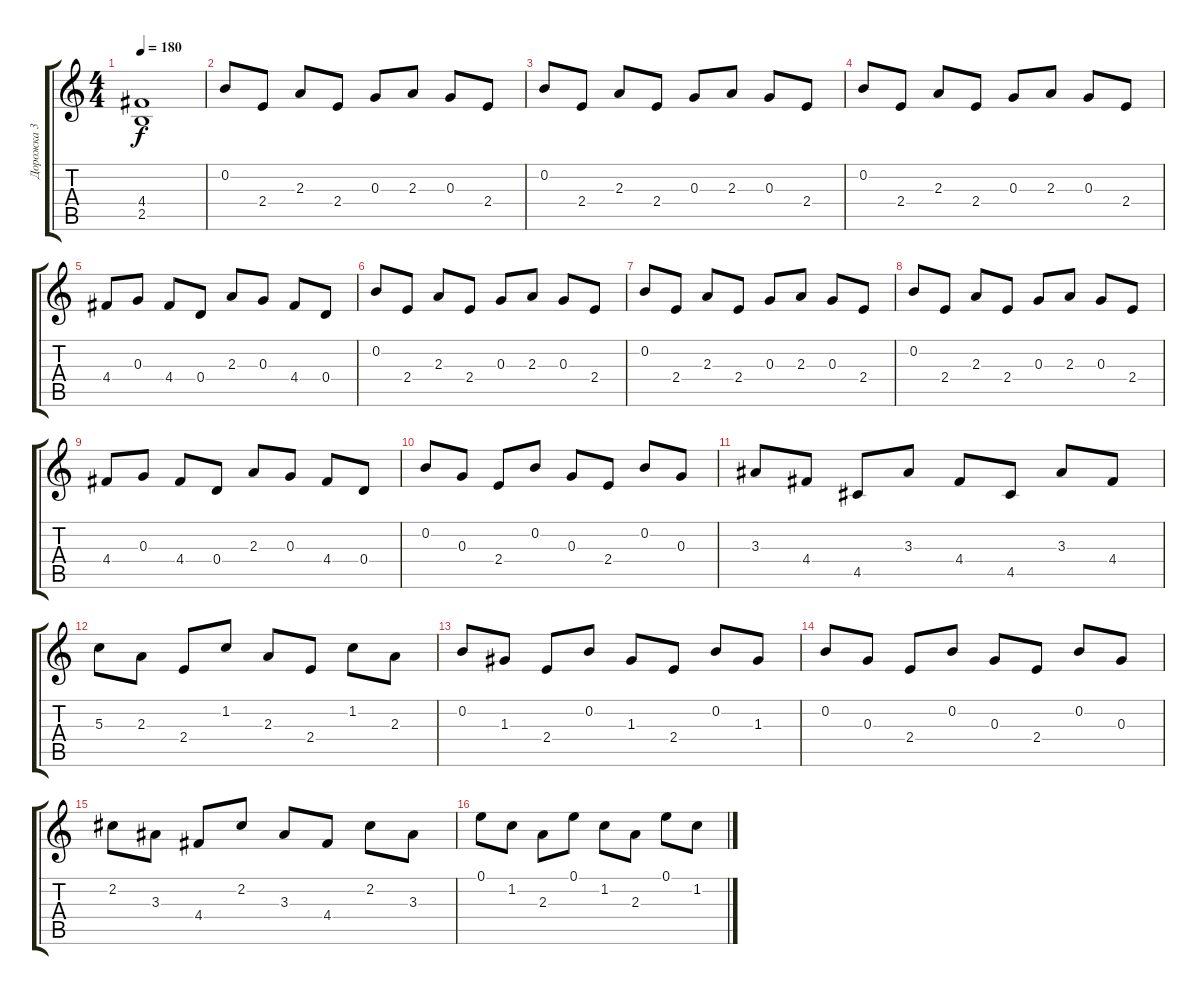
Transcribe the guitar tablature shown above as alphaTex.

\track ("Дорожка 3" "Дорожка 3") {instrument overdrivenguitar}
\staff {score tabs}
\tuning (E4 B3 G3 D3 A2 E2) {hide}
\ts (4 4)
\tempo 180
\clef g2
\ks c
(4.4{t} 2.5{t}).1{dy f} |
0.2.8 2.4.8 2.3.8 2.4.8 0.3.8 2.3.8 0.3.8 2.4.8 |
0.2.8 2.4.8 2.3.8 2.4.8 0.3.8 2.3.8 0.3.8 2.4.8 |
0.2.8 2.4.8 2.3.8 2.4.8 0.3.8 2.3.8 0.3.8 2.4.8 |
4.4.8 0.3.8 4.4.8 0.4.8 2.3.8 0.3.8 4.4.8 0.4.8 |
0.2.8 2.4.8 2.3.8 2.4.8 0.3.8 2.3.8 0.3.8 2.4.8 |
0.2.8 2.4.8 2.3.8 2.4.8 0.3.8 2.3.8 0.3.8 2.4.8 |
0.2.8 2.4.8 2.3.8 2.4.8 0.3.8 2.3.8 0.3.8 2.4.8 |
4.4.8 0.3.8 4.4.8 0.4.8 2.3.8 0.3.8 4.4.8 0.4.8 |
0.2.8 0.3.8 2.4.8 0.2.8 0.3.8 2.4.8 0.2.8 0.3.8 |
3.3.8 4.4.8 4.5.8 3.3.8 4.4.8 4.5.8 3.3.8 4.4.8 |
5.3.8 2.3.8 2.4.8 1.2.8 2.3.8 2.4.8 1.2.8 2.3.8 |
0.2.8 1.3.8 2.4.8 0.2.8 1.3.8 2.4.8 0.2.8 1.3.8 |
0.2.8 0.3.8 2.4.8 0.2.8 0.3.8 2.4.8 0.2.8 0.3.8 |
2.2.8 3.3.8 4.4.8 2.2.8 3.3.8 4.4.8 2.2.8 3.3.8 |
0.1.8 1.2.8 2.3.8 0.1.8 1.2.8 2.3.8 0.1.8 1.2.8
